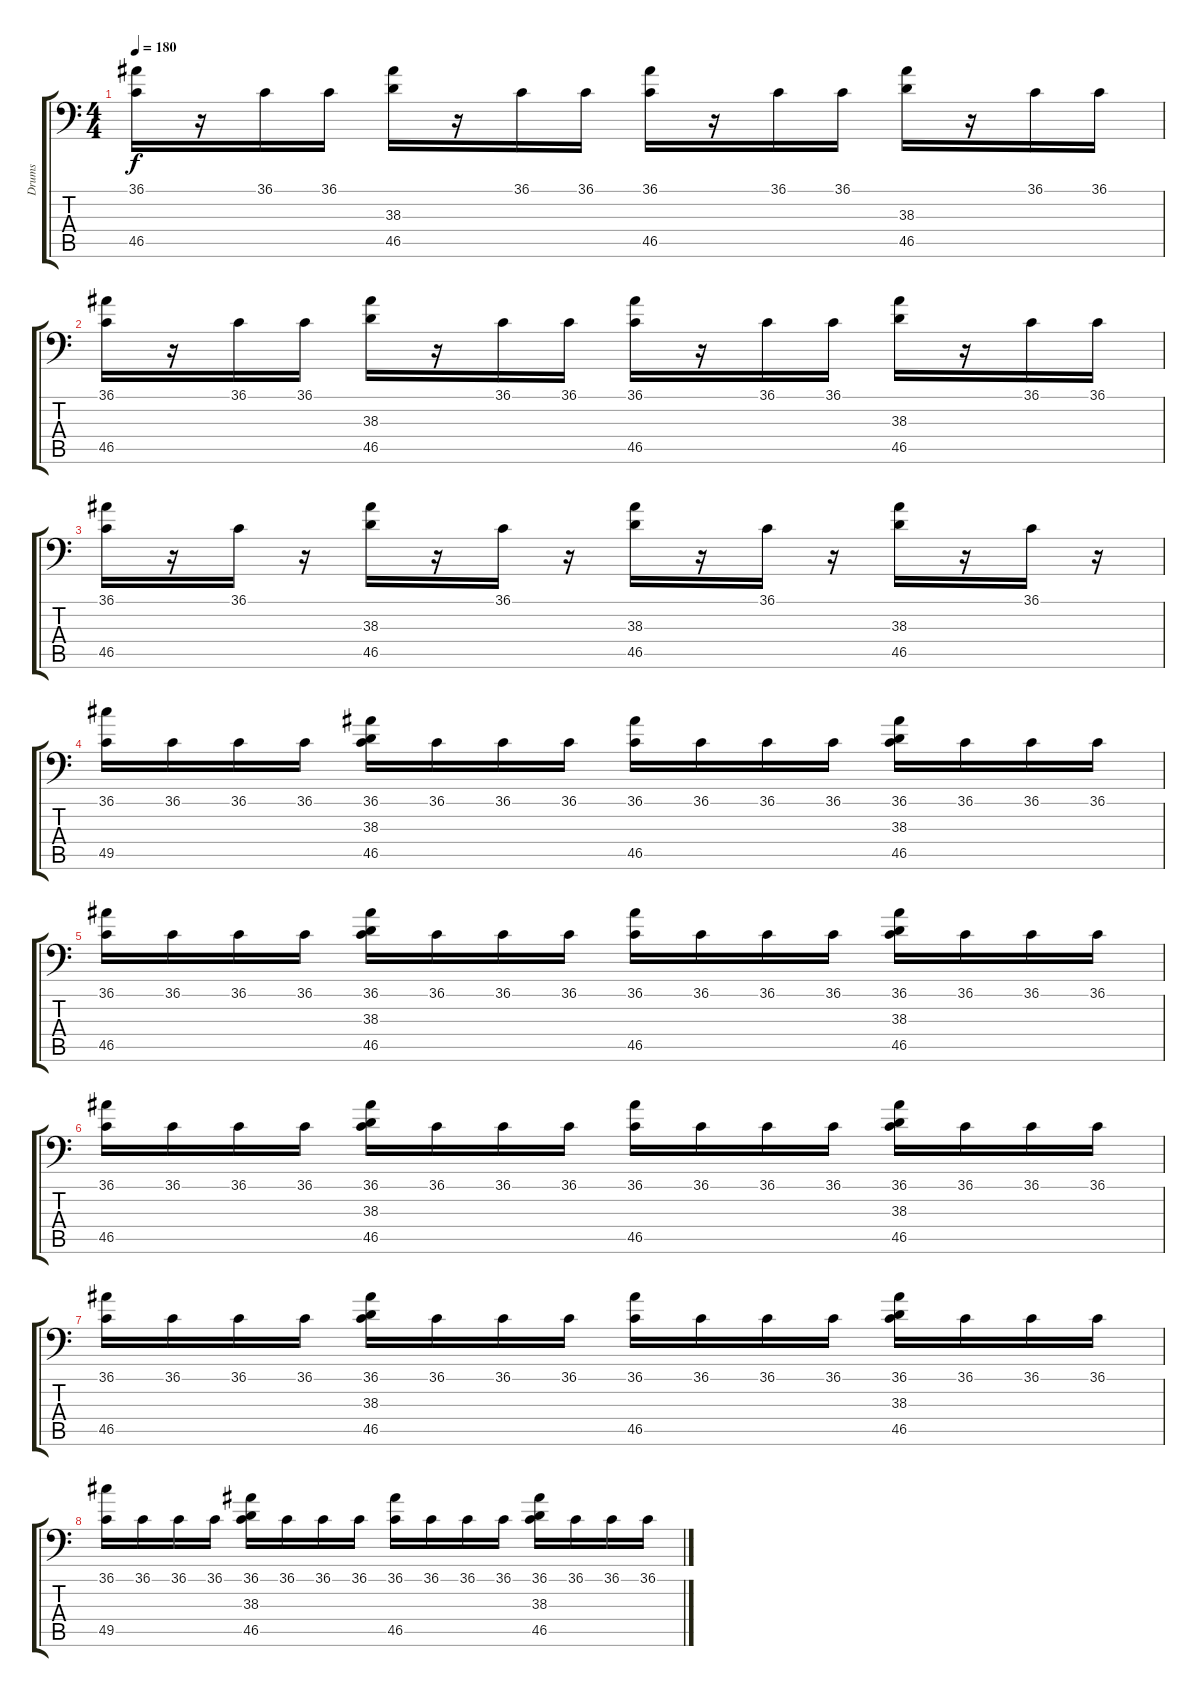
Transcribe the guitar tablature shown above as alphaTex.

\track ("Drums" "Drums") {instrument acousticgrandpiano}
\staff {score tabs}
\tuning (C-1 C-1 C-1 C-1 C-1 C-1) {hide}
\ts (4 4)
\tempo 180
\clef f4
\ks c
(36.1 46.5).16{dy f} r.16 36.1.16 36.1.16 (38.3 46.5).16 r.16 36.1.16 36.1.16 (36.1 46.5).16 r.16 36.1.16 36.1.16 (38.3 46.5).16 r.16 36.1.16 36.1.16 |
(36.1 46.5).16 r.16 36.1.16 36.1.16 (38.3 46.5).16 r.16 36.1.16 36.1.16 (36.1 46.5).16 r.16 36.1.16 36.1.16 (38.3 46.5).16 r.16 36.1.16 36.1.16 |
(36.1 46.5).16 r.16 36.1.16 r.16 (38.3 46.5).16 r.16 36.1.16 r.16 (38.3 46.5).16 r.16 36.1.16 r.16 (38.3 46.5).16 r.16 36.1.16 r.16 |
(36.1 49.5).16 36.1.16 36.1.16 36.1.16 (36.1 38.3 46.5).16 36.1.16 36.1.16 36.1.16 (36.1 46.5).16 36.1.16 36.1.16 36.1.16 (36.1 38.3 46.5).16 36.1.16 36.1.16 36.1.16 |
(36.1 46.5).16 36.1.16 36.1.16 36.1.16 (36.1 38.3 46.5).16 36.1.16 36.1.16 36.1.16 (36.1 46.5).16 36.1.16 36.1.16 36.1.16 (36.1 38.3 46.5).16 36.1.16 36.1.16 36.1.16 |
(36.1 46.5).16 36.1.16 36.1.16 36.1.16 (36.1 38.3 46.5).16 36.1.16 36.1.16 36.1.16 (36.1 46.5).16 36.1.16 36.1.16 36.1.16 (36.1 38.3 46.5).16 36.1.16 36.1.16 36.1.16 |
(36.1 46.5).16 36.1.16 36.1.16 36.1.16 (36.1 38.3 46.5).16 36.1.16 36.1.16 36.1.16 (36.1 46.5).16 36.1.16 36.1.16 36.1.16 (36.1 38.3 46.5).16 36.1.16 36.1.16 36.1.16 |
(36.1 49.5).16 36.1.16 36.1.16 36.1.16 (36.1 38.3 46.5).16 36.1.16 36.1.16 36.1.16 (36.1 46.5).16 36.1.16 36.1.16 36.1.16 (36.1 38.3 46.5).16 36.1.16 36.1.16 36.1.16
